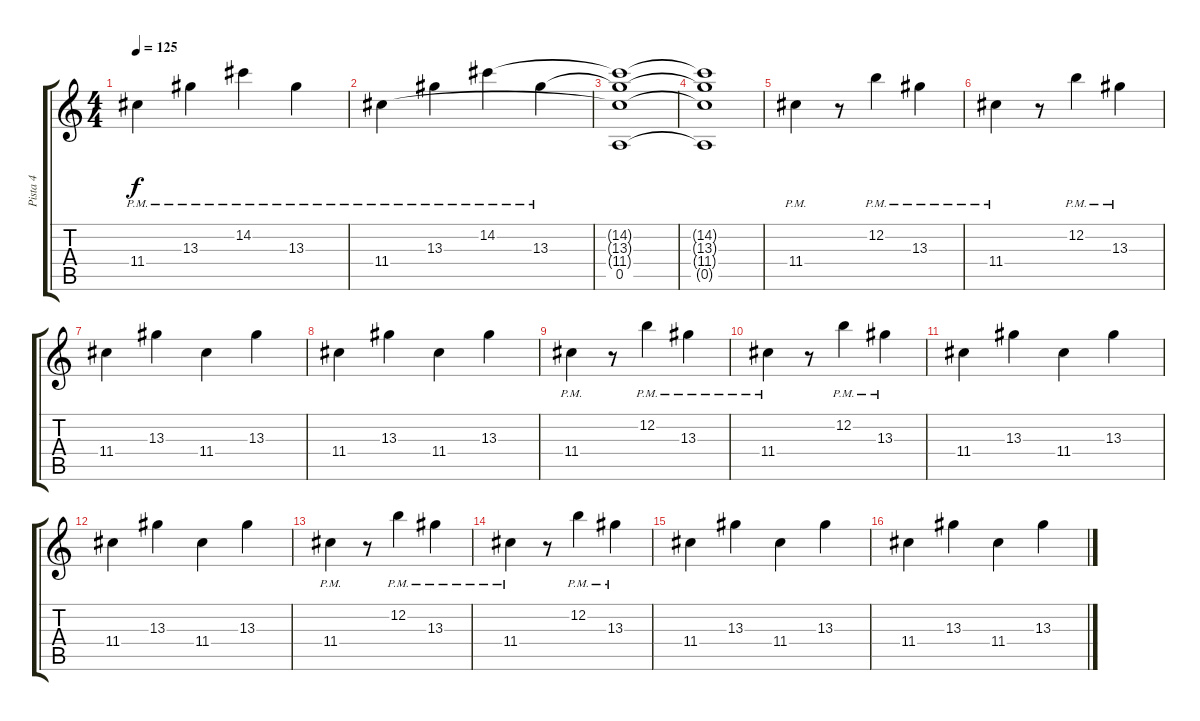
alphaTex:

\track ("Pista 4" "Pista 4") {instrument distortionguitar}
\staff {score tabs}
\tuning (E4 B3 G3 D3 A2 E2) {hide}
\ts (4 4)
\tempo 125
\clef g2
\ks c
11.4{pm}.4{dy f} 13.3{pm}.4 14.2{pm}.4 13.3{pm}.4 |
11.4{pm}.4 13.3{pm}.4 14.2{pm}.4 13.3{pm}.4 |
(14.2{t} 13.3{t} 11.4{t} 0.5).1 |
(14.2{t} 13.3{t} 11.4{t} 0.5{t}).1 |
11.4{pm}.4{volume 12} r.8 12.2{pm}.4 13.3{pm}.4 |
11.4{pm}.4 r.8 12.2{pm}.4 13.3{pm}.4 |
11.4.4 13.3.4 11.4.4 13.3.4 |
11.4.4 13.3.4 11.4.4 13.3.4 |
11.4{pm}.4 r.8 12.2{pm}.4 13.3{pm}.4 |
11.4{pm}.4 r.8 12.2{pm}.4 13.3{pm}.4 |
11.4.4 13.3.4 11.4.4 13.3.4 |
11.4.4 13.3.4 11.4.4 13.3.4 |
11.4{pm}.4 r.8 12.2{pm}.4 13.3{pm}.4 |
11.4{pm}.4 r.8 12.2{pm}.4 13.3{pm}.4 |
11.4.4 13.3.4 11.4.4 13.3.4 |
11.4.4 13.3.4 11.4.4 13.3.4
